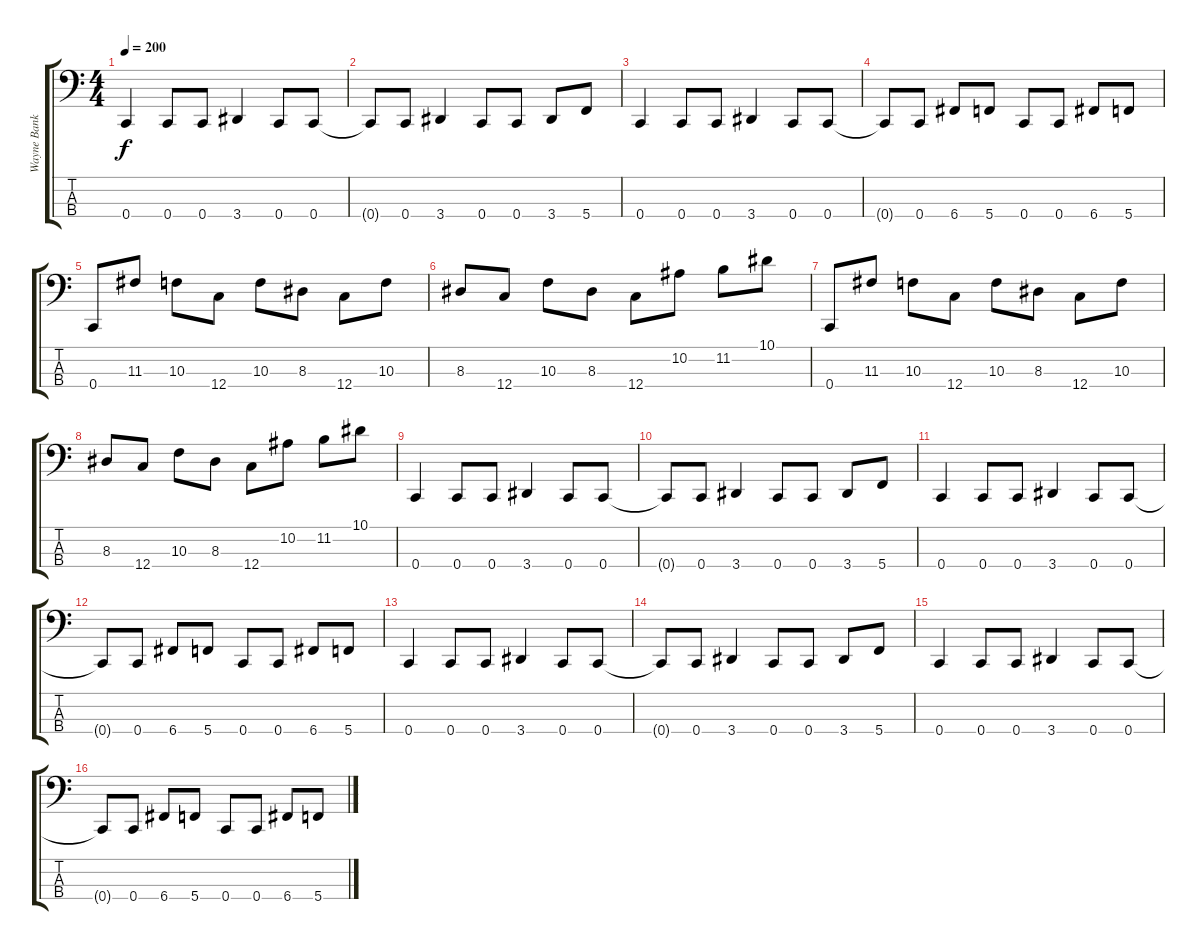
\track ("Wayne Banks" "Wayne Bank") {instrument electricbassfinger}
\staff {score tabs}
\tuning (F2 C2 G1 C1) {hide}
\ts (4 4)
\tempo 200
\clef f4
\ks c
0.4.4{dy f} 0.4.8 0.4.8 3.4.4 0.4.8 0.4.8 |
0.4{t}.8 0.4.8 3.4.4 0.4.8 0.4.8 3.4.8 5.4.8 |
0.4.4 0.4.8 0.4.8 3.4.4 0.4.8 0.4.8 |
0.4{t}.8 0.4.8 6.4.8 5.4.8 0.4.8 0.4.8 6.4.8 5.4.8 |
0.4.8 11.3.8 10.3.8 12.4.8 10.3.8 8.3.8 12.4.8 10.3.8 |
8.3.8 12.4.8 10.3.8 8.3.8 12.4.8 10.2.8 11.2.8 10.1.8 |
0.4.8 11.3.8 10.3.8 12.4.8 10.3.8 8.3.8 12.4.8 10.3.8 |
8.3.8 12.4.8 10.3.8 8.3.8 12.4.8 10.2.8 11.2.8 10.1.8 |
0.4.4 0.4.8 0.4.8 3.4.4 0.4.8 0.4.8 |
0.4{t}.8 0.4.8 3.4.4 0.4.8 0.4.8 3.4.8 5.4.8 |
0.4.4 0.4.8 0.4.8 3.4.4 0.4.8 0.4.8 |
0.4{t}.8 0.4.8 6.4.8 5.4.8 0.4.8 0.4.8 6.4.8 5.4.8 |
0.4.4 0.4.8 0.4.8 3.4.4 0.4.8 0.4.8 |
0.4{t}.8 0.4.8 3.4.4 0.4.8 0.4.8 3.4.8 5.4.8 |
0.4.4 0.4.8 0.4.8 3.4.4 0.4.8 0.4.8 |
0.4{t}.8 0.4.8 6.4.8 5.4.8 0.4.8 0.4.8 6.4.8 5.4.8
